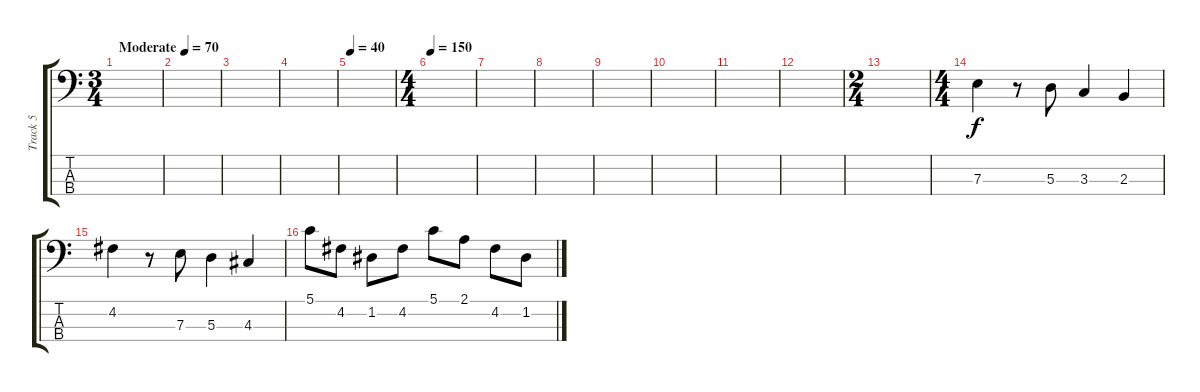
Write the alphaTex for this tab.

\track ("Track 5" "Track 5") {instrument electricbassfinger}
\staff {score tabs}
\tuning (G2 D2 A1 E1) {hide}
\ts (3 4)
\tempo (70 "Moderate")
\clef f4
\ks c
|
|
|
|
\tempo 40
|
\ts (4 4)
\tempo 150
|
|
|
|
|
|
|
\ts (2 4)
|
\ts (4 4)
7.3.4 r.8 5.3.8 3.3.4 2.3.4 |
4.2.4 r.8 7.3.8 5.3.4 4.3.4 |
5.1.8 4.2.8 1.2.8 4.2.8 5.1.8 2.1.8 4.2.8 1.2.8
